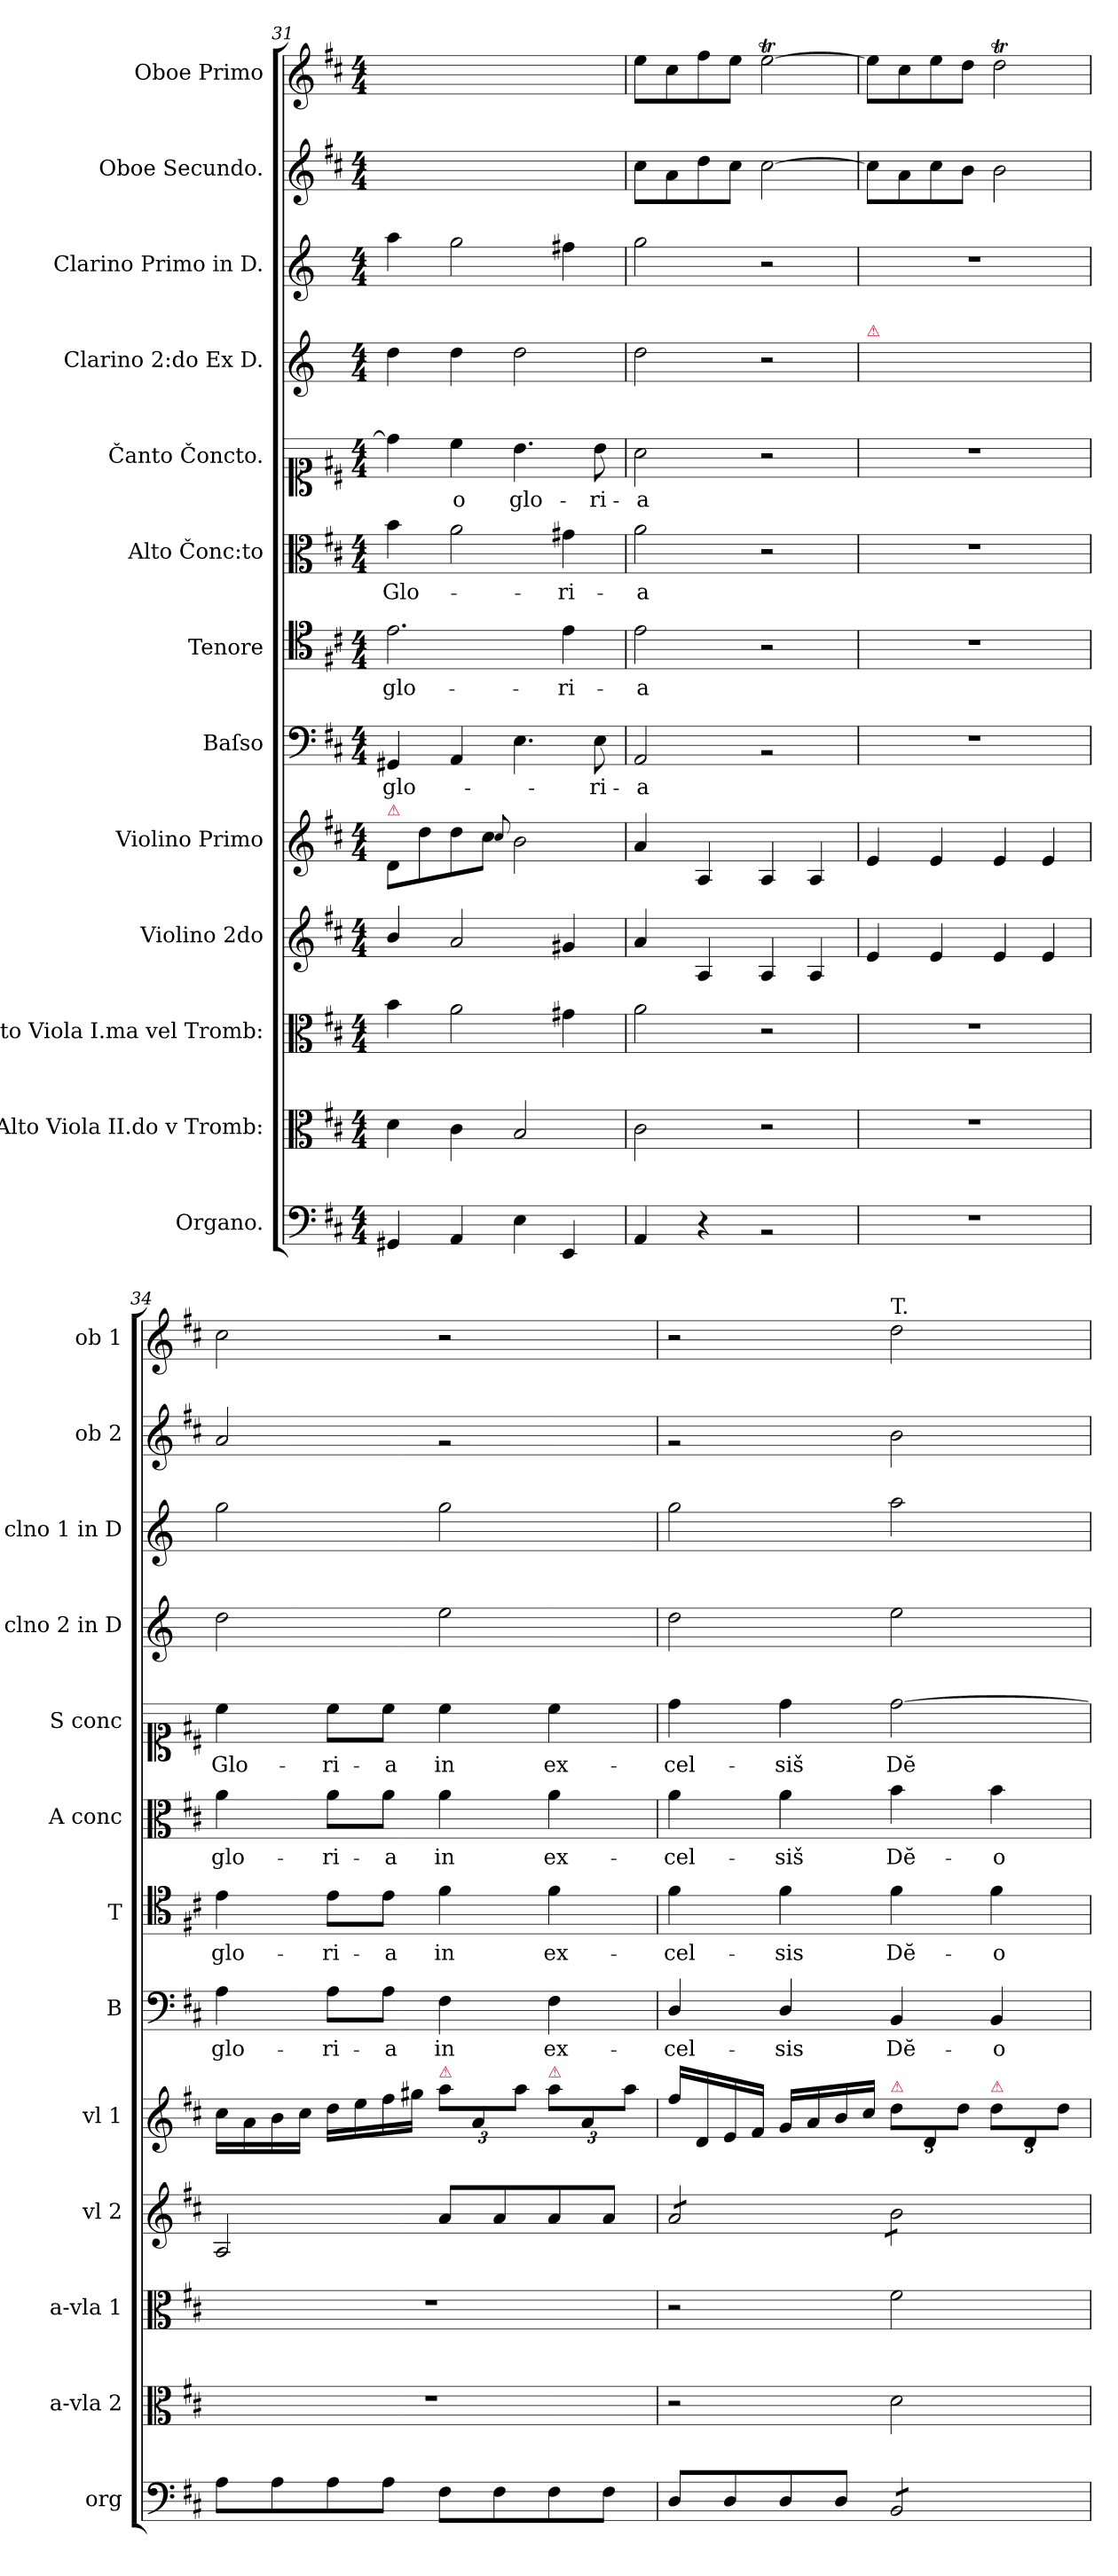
**kern	**kern	**kern	**kern	**dynam	**kern	**dynam	**kern	**text	**kern	**text	**kern	**text	**kern	**text	**kern	**kern	**kern	**kern
*part13	*part12	*part11	*part10	*part10	*part9	*part9	*part8	*part8	*part7	*part7	*part6	*part6	*part5	*part5	*part4	*part3	*part2	*part1
*staff13	*staff12	*staff11	*staff10	*staff10	*staff9	*staff9	*staff8	*staff8	*staff7	*staff7	*staff6	*staff6	*staff5	*staff5	*staff4	*staff3	*staff2	*staff1
*I"Organo.	*I"Alto Viola II.do v Tromb:	*I"Alto Viola I.ma vel Tromb:	*I"Violino 2do	*	*I"Violino Primo	*	*I"Baſso	*	*I"Tenore	*	*I"Alto Čonc:to	*	*I"Čanto Čoncto.	*	*I"Clarino 2:do Ex D.	*I"Clarino Primo in D.	*I"Oboe Secundo.	*I"Oboe Primo
*I'org	*I'a-vla 2	*I'a-vla 1	*I'vl 2	*	*I'vl 1	*	*I'B	*	*I'T	*	*I'A conc	*	*I'S conc	*	*I'clno 2 in D	*I'clno 1 in D	*I'ob 2	*I'ob 1
*clefF4	*clefC3	*clefC3	*clefG2	*	*clefG2	*	*clefF4	*	*clefC4	*	*clefC3	*	*clefC1	*	*clefG2	*clefG2	*clefG2	*clefG2
*	*	*	*	*	*	*	*	*	*	*	*	*	*	*	*ITrd-1c-2	*ITrd-1c-2	*	*
*k[f#c#]	*k[f#c#]	*k[f#c#]	*k[f#c#]	*	*k[f#c#]	*	*k[f#c#]	*	*k[f#c#]	*	*k[f#c#]	*	*k[f#c#]	*	*k[f#c#]	*k[f#c#]	*k[f#c#]	*k[f#c#]
*D:	*D:	*D:	*D:	*	*D:	*	*D:	*	*D:	*	*D:	*	*D:	*	*D:	*D:	*D:	*D:
*M4/4	*M4/4	*M4/4	*M4/4	*	*M4/4	*	*M4/4	*	*M4/4	*	*M4/4	*	*M4/4	*	*M4/4	*M4/4	*M4/4	*M4/4
=31	=31	=31	=31	=31	=31	=31	=31	=31	=31	=31	=31	=31	=31	=31	=31	=31	=31	=31
!	!	!	!	!	!LO:TX:a:color=crimson:t=⚠	!	!	!	!	!	!	!	!	!	!	!	!	!
4GG#X/	4d\	4b\	4b/	.	8d/L	.	4GG#X/	glo-	2.e\	glo-	4b\	Glo-	4dd\]	.	4ee\	4bb\	1ryy	1ryy
.	.	.	.	.	8dd\	.	.	.	.	.	.	.	.	.	.	.	.	.
4AA/	4c#\	2a\	2a/	.	8dd\	.	4AA/	.	.	.	2a\	.	4cc#\	-o	4ee\	2aa\	.	.
.	.	.	.	.	8cc#\J	.	.	.	.	.	.	.	.	.	.	.	.	.
.	.	.	.	.	8qqcc#/	.	.	.	.	.	.	.	.	.	.	.	.	.
4E\	2B/	.	.	.	2b\	.	4.E\	.	.	.	.	.	4.b\	glo-	2ee\	.	.	.
4EE/	.	4g#X\	4g#X/	.	.	.	.	.	4e\	-ri-	4g#X\	-ri-	.	.	.	4gg#X\	.	.
.	.	.	.	.	.	.	8E\	-ri-	.	.	.	.	8b\	-ri-	.	.	.	.
=32	=32	=32	=32	=32	=32	=32	=32	=32	=32	=32	=32	=32	=32	=32	=32	=32	=32	=32
4AA/	2c#\	2a\	4a/	.	4a/	.	2AA/	-a	2e\	-a	2a\	-a	2a\	-a	2ee\	2aa\	8cc#\L	8ee\L
.	.	.	.	.	.	.	.	.	.	.	.	.	.	.	.	.	8a\	8cc#\
!	!	!	!	!LO:DY:a	!	!LO:DY:a	!	!	!	!	!	!	!	!	!	!	!	!
4r	.	.	4A/	po	4A/	pio	.	.	.	.	.	.	.	.	.	.	8dd\	8ff#\
.	.	.	.	.	.	.	.	.	.	.	.	.	.	.	.	.	8cc#\J	8ee\J
2rBB	2r	2r	4A/	.	4A/	.	2rBB	.	2r	.	2r	.	2r	.	2r	2r	[2cc#\	[2eeT\
.	.	.	4A/	.	4A/	.	.	.	.	.	.	.	.	.	.	.	.	.
=33	=33	=33	=33	=33	=33	=33	=33	=33	=33	=33	=33	=33	=33	=33	=33	=33	=33	=33
!	!	!	!	!	!	!	!	!	!	!	!	!	!	!	!LO:TX:a:color=crimson:t=⚠	!	!	!
1r	1r	1r	4e/	.	4e/	.	1r	.	1r	.	1r	.	1r	.	1ryy	1r	8cc#\L]	8ee\L]
.	.	.	.	.	.	.	.	.	.	.	.	.	.	.	.	.	8a\	8cc#\
.	.	.	4e/	.	4e/	.	.	.	.	.	.	.	.	.	.	.	8cc#\	8ee\
.	.	.	.	.	.	.	.	.	.	.	.	.	.	.	.	.	8b\J	8dd\J
.	.	.	4e/	.	4e/	.	.	.	.	.	.	.	.	.	.	.	2b\	2ddT\
.	.	.	4e/	.	4e/	.	.	.	.	.	.	.	.	.	.	.	.	.
=34	=34	=34	=34	=34	=34	=34	=34	=34	=34	=34	=34	=34	=34	=34	=34	=34	=34	=34
!	!	!	!	!	!	!LO:DY:b	!	!	!	!	!	!	!	!	!	!	!	!
8A\L	1r	1r	2A/	.	16cc#\LL	for	4A\	glo-	4e\	glo-	4a\	glo-	4cc#\	Glo-	2ee\	2aa\	2a/	2cc#\
.	.	.	.	.	16a\	.	.	.	.	.	.	.	.	.	.	.	.	.
8A\	.	.	.	.	16b\	.	.	.	.	.	.	.	.	.	.	.	.	.
.	.	.	.	.	16cc#\JJ	.	.	.	.	.	.	.	.	.	.	.	.	.
8A\	.	.	.	.	16dd\LL	.	8A\L	-ri-	8e\L	-ri-	8a\L	-ri-	8cc#\L	-ri-	.	.	.	.
.	.	.	.	.	16ee\	.	.	.	.	.	.	.	.	.	.	.	.	.
8A\J	.	.	.	.	16ff#\	.	8A\J	-a	8e\J	-a	8a\J	-a	8cc#\J	-a	.	.	.	.
.	.	.	.	.	16gg#X\JJ	.	.	.	.	.	.	.	.	.	.	.	.	.
!	!	!	!	!	!LO:TX:a:color=crimson:t=⚠	!	!	!	!	!	!	!	!	!	!	!	!	!
8F#\L	.	.	8a/L	for	12aa\L	.	4F#\	in	4f#\	in	4a\	in	4cc#\	in	2ff#\	2aa\	2rg	2r
.	.	.	.	.	12a/	.	.	.	.	.	.	.	.	.	.	.	.	.
8F#\	.	.	8a/	.	.	.	.	.	.	.	.	.	.	.	.	.	.	.
.	.	.	.	.	12aa\J	.	.	.	.	.	.	.	.	.	.	.	.	.
!	!	!	!	!	!LO:TX:a:color=crimson:t=⚠	!	!	!	!	!	!	!	!	!	!	!	!	!
8F#\	.	.	8a/	.	12aa\L	.	4F#\	ex-	4f#\	ex-	4a\	ex-	4cc#\	ex-	.	.	.	.
.	.	.	.	.	12a/	.	.	.	.	.	.	.	.	.	.	.	.	.
8F#\J	.	.	8a/J	.	.	.	.	.	.	.	.	.	.	.	.	.	.	.
.	.	.	.	.	12aa\J	.	.	.	.	.	.	.	.	.	.	.	.	.
=35	=35	=35	=35	=35	=35	=35	=35	=35	=35	=35	=35	=35	=35	=35	=35	=35	=35	=35
*	*	*	*tremolo	*	*	*	*	*	*	*	*	*	*	*	*	*	*	*
8D/L	2r	2r	8a/L	.	16ff#\LL	.	4D/	-cel-	4f#\	-cel-	4a\	-cel-	4dd\	-cel-	2ee\	2aa\	2rg	2r
.	.	.	.	.	16d/	.	.	.	.	.	.	.	.	.	.	.	.	.
8D/	.	.	8a/	.	16e/	.	.	.	.	.	.	.	.	.	.	.	.	.
.	.	.	.	.	16f#/JJ	.	.	.	.	.	.	.	.	.	.	.	.	.
8D/	.	.	8a/	.	16g/LL	.	4D/	-sis	4f#\	-sis	4a\	-siš	4dd\	-siš	.	.	.	.
.	.	.	.	.	16a/	.	.	.	.	.	.	.	.	.	.	.	.	.
8D/J	.	.	8a/J	.	16b/	.	.	.	.	.	.	.	.	.	.	.	.	.
.	.	.	.	.	16cc#/JJ	.	.	.	.	.	.	.	.	.	.	.	.	.
!	!	!	!	!	!	!	!	!	!	!	!	!	!	!	!	!	!	!LO:TX:a:t=T.
!	!	!	!	!	!LO:TX:a:color=crimson:t=⚠	!	!	!	!	!	!	!	!	!	!	!	!	!
*tremolo	*	*	*	*	*	*	*	*	*	*	*	*	*	*	*	*	*	*
8BB/L	2d\	2f#\	8b\L	.	12dd\L	.	4BB/	Dĕ-	4f#\	Dĕ-	4b\	Dĕ-	[2dd\	Dĕ-	2ff#\	2bb\	2b\	2dd\
.	.	.	.	.	12d/	.	.	.	.	.	.	.	.	.	.	.	.	.
8BB/	.	.	8b\	.	.	.	.	.	.	.	.	.	.	.	.	.	.	.
.	.	.	.	.	12dd\J	.	.	.	.	.	.	.	.	.	.	.	.	.
!	!	!	!	!	!LO:TX:a:color=crimson:t=⚠	!	!	!	!	!	!	!	!	!	!	!	!	!
8BB/	.	.	8b\	.	12dd\L	.	4BB/	-o	4f#\	-o	4b\	-o	.	.	.	.	.	.
.	.	.	.	.	12d/	.	.	.	.	.	.	.	.	.	.	.	.	.
8BB/J	.	.	8b\J	.	.	.	.	.	.	.	.	.	.	.	.	.	.	.
*	*	*	*Xtremolo	*	*	*	*	*	*	*	*	*	*	*	*	*	*	*
*Xtremolo	*	*	*	*	*	*	*	*	*	*	*	*	*	*	*	*	*	*
.	.	.	.	.	12dd\J	.	.	.	.	.	.	.	.	.	.	.	.	.
=	=	=	=	=	=	=	=	=	=	=	=	=	=	=	=	=	=	=
*-	*-	*-	*-	*-	*-	*-	*-	*-	*-	*-	*-	*-	*-	*-	*-	*-	*-	*-
